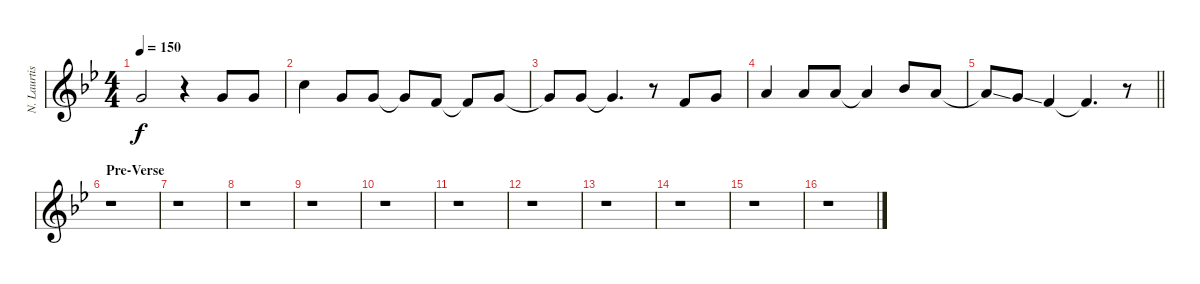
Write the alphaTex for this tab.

\track ("N. Laurtisen (Lead Vocals)" "N. Laurtis") {instrument violin}
\staff {score}
\tuning (E4 B3 G3 D3 A2 E2) {hide}
\ts (4 4)
\tempo 150
\clef g2
\ks gminor
8.2{t}.2{dy f} r.4 8.2.8 8.2.8 |
13.2.4 8.2.8 8.2.8 8.2{t}.8 6.2.8 6.2{t}.8 8.2.8 |
8.2{t}.8 8.2.8 8.2{t}.4{d} r.8 6.2.8 8.2.8 |
10.2.4 10.2.8 10.2.8 10.2{t}.4 11.2.8 10.2.8 |
\barLineRight lightlight
10.2{ss t}.8 8.2{ss}.8 6.2.4 6.2{t}.4{d} r.8 |
\section ("" "Pre-Verse")
r.1 |
r.1 |
r.1 |
r.1 |
r.1 |
r.1 |
r.1 |
r.1 |
r.1 |
r.1 |
r.1
